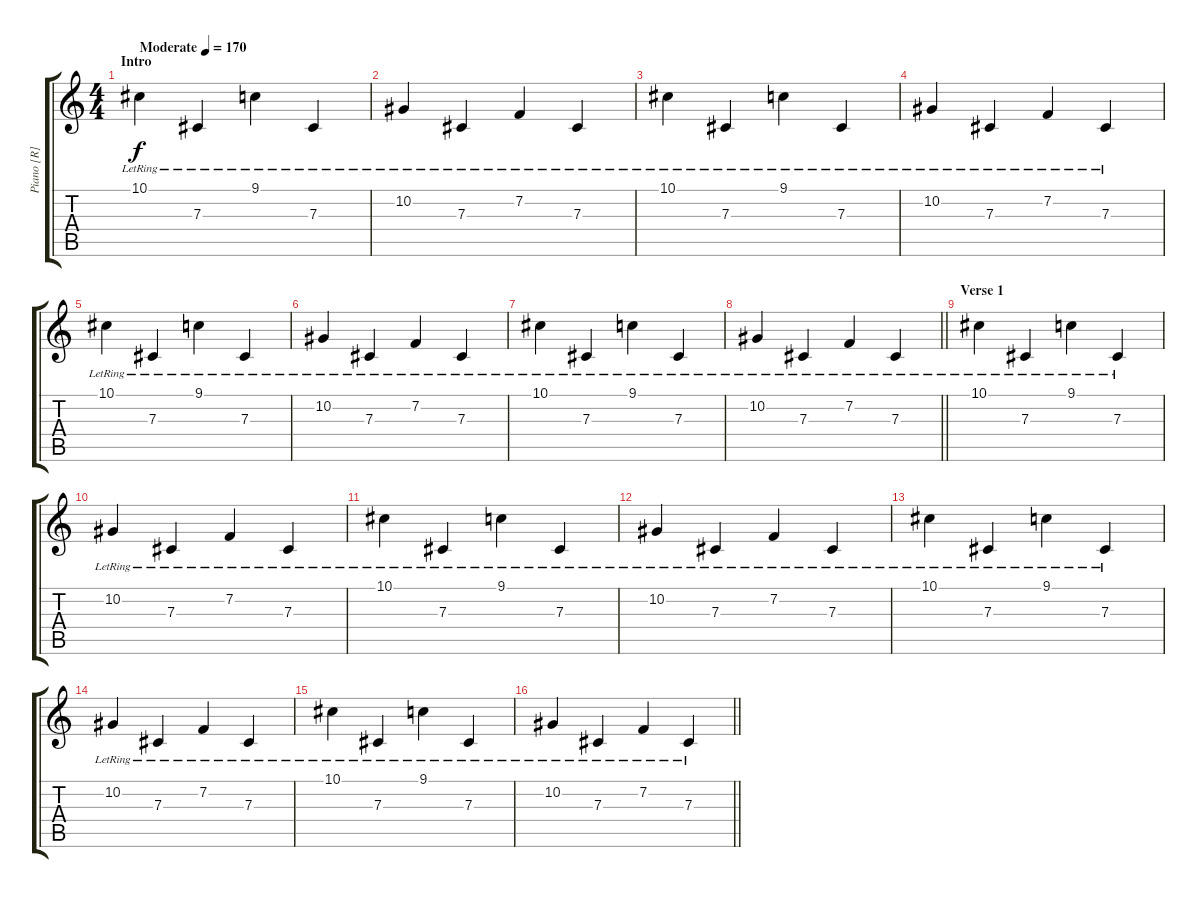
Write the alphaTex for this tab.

\track ("Piano [R]" "Piano [R]") {instrument acousticgrandpiano}
\staff {score tabs}
\tuning (Eb4 Bb3 Gb3 Db3 Ab2 Db2) {hide}
\ts (4 4)
\section ("" "Intro")
\tempo (170 "Moderate")
\clef g2
\ks c
10.1{lr}.4{dy f instrument acousticgrandpiano} 7.3{lr}.4 9.1{lr}.4 7.3{lr}.4 |
10.2{lr}.4 7.3{lr}.4 7.2{lr}.4 7.3{lr}.4 |
10.1{lr}.4 7.3{lr}.4 9.1{lr}.4 7.3{lr}.4 |
10.2{lr}.4 7.3{lr}.4 7.2{lr}.4 7.3{lr}.4 |
10.1{lr}.4 7.3{lr}.4 9.1{lr}.4 7.3{lr}.4 |
10.2{lr}.4 7.3{lr}.4 7.2{lr}.4 7.3{lr}.4 |
10.1{lr}.4 7.3{lr}.4 9.1{lr}.4 7.3{lr}.4 |
\barLineRight lightlight
10.2{lr}.4 7.3{lr}.4 7.2{lr}.4 7.3{lr}.4 |
\section ("" "Verse 1")
10.1{lr}.4 7.3{lr}.4 9.1{lr}.4 7.3{lr}.4 |
10.2{lr}.4 7.3{lr}.4 7.2{lr}.4 7.3{lr}.4 |
10.1{lr}.4 7.3{lr}.4 9.1{lr}.4 7.3{lr}.4 |
10.2{lr}.4 7.3{lr}.4 7.2{lr}.4 7.3{lr}.4 |
10.1{lr}.4 7.3{lr}.4 9.1{lr}.4 7.3{lr}.4 |
10.2{lr}.4 7.3{lr}.4 7.2{lr}.4 7.3{lr}.4 |
10.1{lr}.4 7.3{lr}.4 9.1{lr}.4 7.3{lr}.4 |
\barLineRight lightlight
10.2{lr}.4 7.3{lr}.4 7.2{lr}.4 7.3{lr}.4
